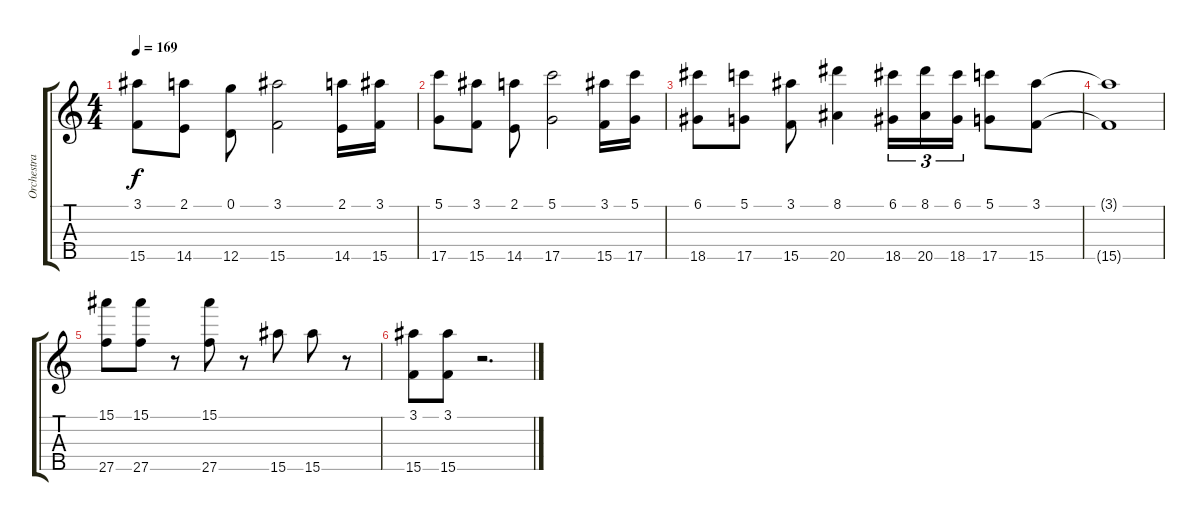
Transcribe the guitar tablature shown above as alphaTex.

\track ("Orchestra" "Orchestra") {instrument tremolostrings}
\staff {score tabs}
\tuning (D4 B3 G3 D3 G4) {hide}
\ts (4 4)
\tempo 169
\clef g2
\ks c
(3.1 15.5).8{dy f} (2.1 14.5).8 (0.1 12.5).8 (3.1 15.5).2 (2.1 14.5).16 (3.1 15.5).16 |
(5.1 17.5).8 (3.1 15.5).8 (2.1 14.5).8 (5.1 17.5).2 (3.1 15.5).16 (5.1 17.5).16 |
(6.1 18.5).8 (5.1 17.5).8 (3.1 15.5).8 (8.1 20.5).4 (6.1 18.5).16{tu (3 2)} (8.1 20.5).16{tu (3 2)} (6.1 18.5).16{tu (3 2)} (5.1 17.5).8 (3.1 15.5).8 |
(3.1{t} 15.5{t}).1 |
(15.1 27.5).8 (15.1 27.5).8 r.8 (15.1 27.5).8 r.8 15.5.8 15.5.8 r.8 |
(3.1 15.5).8 (3.1 15.5).8 r.2{d}
